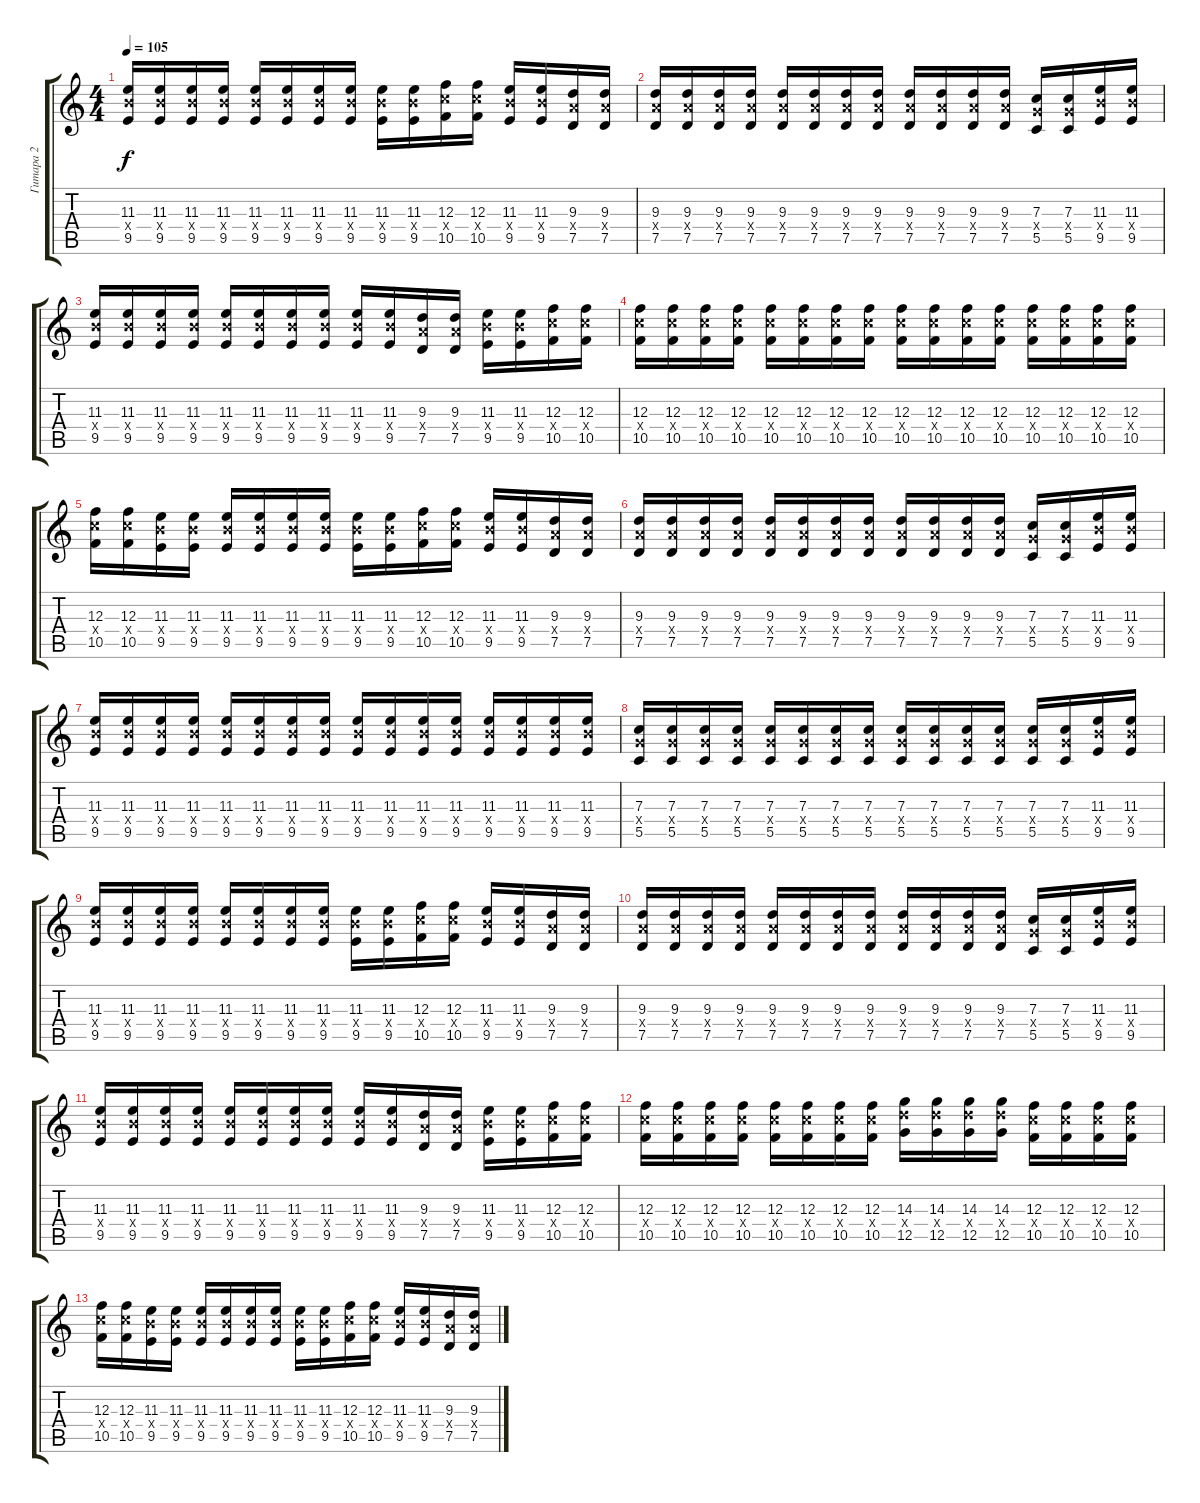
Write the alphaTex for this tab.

\track ("Гитара 2" "Гитара 2") {instrument distortionguitar}
\staff {score tabs}
\tuning (D4 A3 F3 C3 G2 C2) {hide}
\ts (4 4)
\tempo 105
\clef g2
\ks c
(11.3 11.4{x} 9.5).16{dy f} (11.3 11.4{x} 9.5).16 (11.3 11.4{x} 9.5).16 (11.3 11.4{x} 9.5).16 (11.3 11.4{x} 9.5).16 (11.3 11.4{x} 9.5).16 (11.3 11.4{x} 9.5).16 (11.3 11.4{x} 9.5).16 (11.3 11.4{x} 9.5).16 (11.3 11.4{x} 9.5).16 (12.3 12.4{x} 10.5).16 (12.3 12.4{x} 10.5).16 (11.3 11.4{x} 9.5).16 (11.3 11.4{x} 9.5).16 (9.3 9.4{x} 7.5).16 (9.3 9.4{x} 7.5).16 |
(9.3 9.4{x} 7.5).16 (9.3 9.4{x} 7.5).16 (9.3 9.4{x} 7.5).16 (9.3 9.4{x} 7.5).16 (9.3 9.4{x} 7.5).16 (9.3 9.4{x} 7.5).16 (9.3 9.4{x} 7.5).16 (9.3 9.4{x} 7.5).16 (9.3 9.4{x} 7.5).16 (9.3 9.4{x} 7.5).16 (9.3 9.4{x} 7.5).16 (9.3 9.4{x} 7.5).16 (7.3 7.4{x} 5.5).16 (7.3 7.4{x} 5.5).16 (11.3 11.4{x} 9.5).16 (11.3 11.4{x} 9.5).16 |
(11.3 11.4{x} 9.5).16 (11.3 11.4{x} 9.5).16 (11.3 11.4{x} 9.5).16 (11.3 11.4{x} 9.5).16 (11.3 11.4{x} 9.5).16 (11.3 11.4{x} 9.5).16 (11.3 11.4{x} 9.5).16 (11.3 11.4{x} 9.5).16 (11.3 11.4{x} 9.5).16 (11.3 11.4{x} 9.5).16 (9.3 9.4{x} 7.5).16 (9.3 9.4{x} 7.5).16 (11.3 11.4{x} 9.5).16 (11.3 11.4{x} 9.5).16 (12.3 12.4{x} 10.5).16 (12.3 12.4{x} 10.5).16 |
(12.3 12.4{x} 10.5).16 (12.3 12.4{x} 10.5).16 (12.3 12.4{x} 10.5).16 (12.3 12.4{x} 10.5).16 (12.3 12.4{x} 10.5).16 (12.3 12.4{x} 10.5).16 (12.3 12.4{x} 10.5).16 (12.3 12.4{x} 10.5).16 (12.3 12.4{x} 10.5).16 (12.3 12.4{x} 10.5).16 (12.3 12.4{x} 10.5).16 (12.3 12.4{x} 10.5).16 (12.3 12.4{x} 10.5).16 (12.3 12.4{x} 10.5).16 (12.3 12.4{x} 10.5).16 (12.3 12.4{x} 10.5).16 |
(12.3 12.4{x} 10.5).16 (12.3 12.4{x} 10.5).16 (11.3 11.4{x} 9.5).16 (11.3 11.4{x} 9.5).16 (11.3 11.4{x} 9.5).16 (11.3 11.4{x} 9.5).16 (11.3 11.4{x} 9.5).16 (11.3 11.4{x} 9.5).16 (11.3 11.4{x} 9.5).16 (11.3 11.4{x} 9.5).16 (12.3 12.4{x} 10.5).16 (12.3 12.4{x} 10.5).16 (11.3 11.4{x} 9.5).16 (11.3 11.4{x} 9.5).16 (9.3 9.4{x} 7.5).16 (9.3 9.4{x} 7.5).16 |
(9.3 9.4{x} 7.5).16 (9.3 9.4{x} 7.5).16 (9.3 9.4{x} 7.5).16 (9.3 9.4{x} 7.5).16 (9.3 9.4{x} 7.5).16 (9.3 9.4{x} 7.5).16 (9.3 9.4{x} 7.5).16 (9.3 9.4{x} 7.5).16 (9.3 9.4{x} 7.5).16 (9.3 9.4{x} 7.5).16 (9.3 9.4{x} 7.5).16 (9.3 9.4{x} 7.5).16 (7.3 7.4{x} 5.5).16 (7.3 7.4{x} 5.5).16 (11.3 11.4{x} 9.5).16 (11.3 11.4{x} 9.5).16 |
(11.3 11.4{x} 9.5).16 (11.3 11.4{x} 9.5).16 (11.3 11.4{x} 9.5).16 (11.3 11.4{x} 9.5).16 (11.3 11.4{x} 9.5).16 (11.3 11.4{x} 9.5).16 (11.3 11.4{x} 9.5).16 (11.3 11.4{x} 9.5).16 (11.3 11.4{x} 9.5).16 (11.3 11.4{x} 9.5).16 (11.3 11.4{x} 9.5).16 (11.3 11.4{x} 9.5).16 (11.3 11.4{x} 9.5).16 (11.3 11.4{x} 9.5).16 (11.3 11.4{x} 9.5).16 (11.3 11.4{x} 9.5).16 |
(7.3 7.4{x} 5.5).16 (7.3 7.4{x} 5.5).16 (7.3 7.4{x} 5.5).16 (7.3 7.4{x} 5.5).16 (7.3 7.4{x} 5.5).16 (7.3 7.4{x} 5.5).16 (7.3 7.4{x} 5.5).16 (7.3 7.4{x} 5.5).16 (7.3 7.4{x} 5.5).16 (7.3 7.4{x} 5.5).16 (7.3 7.4{x} 5.5).16 (7.3 7.4{x} 5.5).16 (7.3 7.4{x} 5.5).16 (7.3 7.4{x} 5.5).16 (11.3 11.4{x} 9.5).16 (11.3 11.4{x} 9.5).16 |
(11.3 11.4{x} 9.5).16 (11.3 11.4{x} 9.5).16 (11.3 11.4{x} 9.5).16 (11.3 11.4{x} 9.5).16 (11.3 11.4{x} 9.5).16 (11.3 11.4{x} 9.5).16 (11.3 11.4{x} 9.5).16 (11.3 11.4{x} 9.5).16 (11.3 11.4{x} 9.5).16 (11.3 11.4{x} 9.5).16 (12.3 12.4{x} 10.5).16 (12.3 12.4{x} 10.5).16 (11.3 11.4{x} 9.5).16 (11.3 11.4{x} 9.5).16 (9.3 9.4{x} 7.5).16 (9.3 9.4{x} 7.5).16 |
(9.3 9.4{x} 7.5).16 (9.3 9.4{x} 7.5).16 (9.3 9.4{x} 7.5).16 (9.3 9.4{x} 7.5).16 (9.3 9.4{x} 7.5).16 (9.3 9.4{x} 7.5).16 (9.3 9.4{x} 7.5).16 (9.3 9.4{x} 7.5).16 (9.3 9.4{x} 7.5).16 (9.3 9.4{x} 7.5).16 (9.3 9.4{x} 7.5).16 (9.3 9.4{x} 7.5).16 (7.3 7.4{x} 5.5).16 (7.3 7.4{x} 5.5).16 (11.3 11.4{x} 9.5).16 (11.3 11.4{x} 9.5).16 |
(11.3 11.4{x} 9.5).16 (11.3 11.4{x} 9.5).16 (11.3 11.4{x} 9.5).16 (11.3 11.4{x} 9.5).16 (11.3 11.4{x} 9.5).16 (11.3 11.4{x} 9.5).16 (11.3 11.4{x} 9.5).16 (11.3 11.4{x} 9.5).16 (11.3 11.4{x} 9.5).16 (11.3 11.4{x} 9.5).16 (9.3 9.4{x} 7.5).16 (9.3 9.4{x} 7.5).16 (11.3 11.4{x} 9.5).16 (11.3 11.4{x} 9.5).16 (12.3 12.4{x} 10.5).16 (12.3 12.4{x} 10.5).16 |
(12.3 12.4{x} 10.5).16 (12.3 12.4{x} 10.5).16 (12.3 12.4{x} 10.5).16 (12.3 12.4{x} 10.5).16 (12.3 12.4{x} 10.5).16 (12.3 12.4{x} 10.5).16 (12.3 12.4{x} 10.5).16 (12.3 12.4{x} 10.5).16 (14.3 14.4{x} 12.5).16 (14.3 14.4{x} 12.5).16 (14.3 14.4{x} 12.5).16 (14.3 14.4{x} 12.5).16 (12.3 12.4{x} 10.5).16 (12.3 12.4{x} 10.5).16 (12.3 12.4{x} 10.5).16 (12.3 12.4{x} 10.5).16 |
(12.3 12.4{x} 10.5).16 (12.3 12.4{x} 10.5).16 (11.3 11.4{x} 9.5).16 (11.3 11.4{x} 9.5).16 (11.3 11.4{x} 9.5).16 (11.3 11.4{x} 9.5).16 (11.3 11.4{x} 9.5).16 (11.3 11.4{x} 9.5).16 (11.3 11.4{x} 9.5).16 (11.3 11.4{x} 9.5).16 (12.3 12.4{x} 10.5).16 (12.3 12.4{x} 10.5).16 (11.3 11.4{x} 9.5).16 (11.3 11.4{x} 9.5).16 (9.3 9.4{x} 7.5).16 (9.3 9.4{x} 7.5).16
